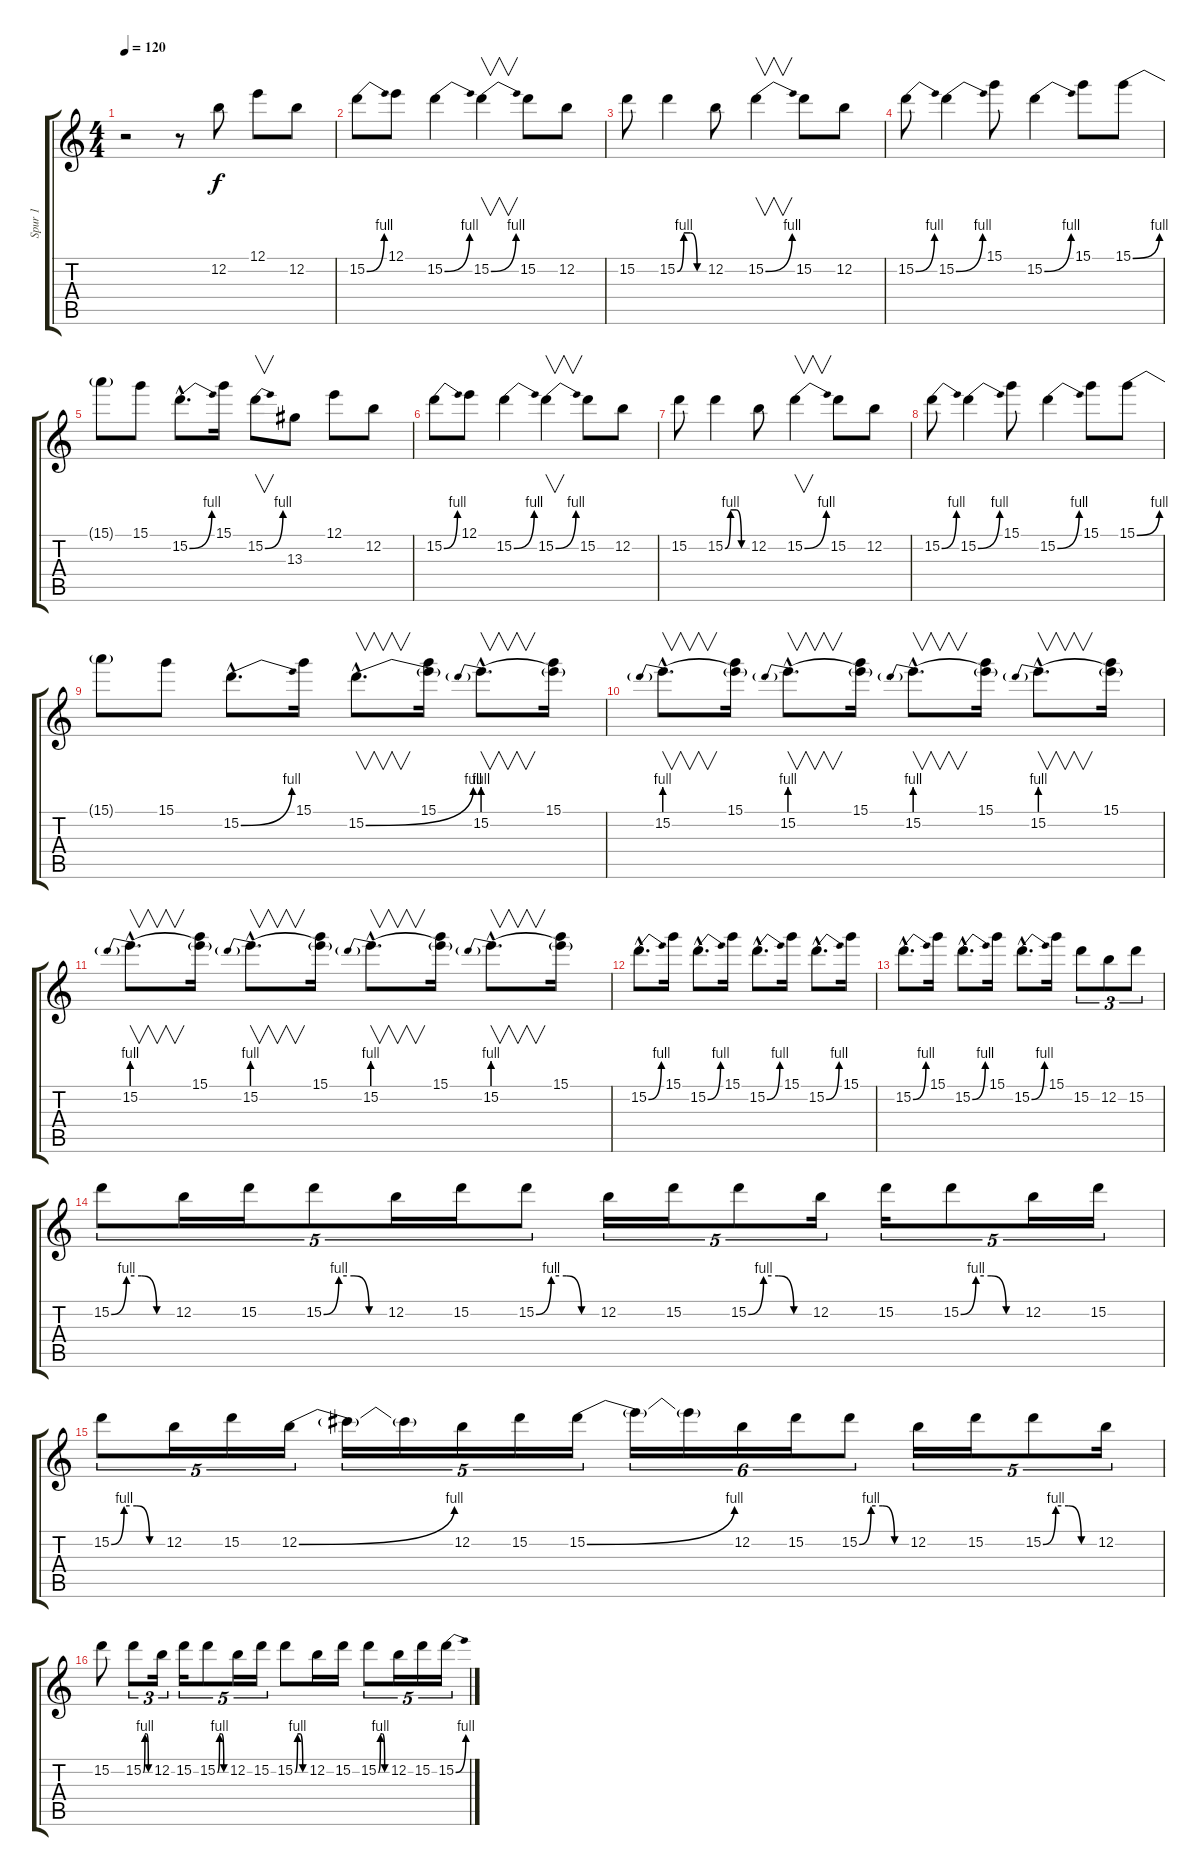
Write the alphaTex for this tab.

\track ("Spur 1" "Spur 1") {instrument overdrivenguitar}
\staff {score tabs}
\tuning (E4 B3 G3 D3 A2 E2) {hide}
\ts (4 4)
\tempo 120
\clef g2
\ks c
r.2{dy f instrument overdrivenguitar} r.8 12.2.8 12.1.8 12.2.8 |
15.2{be (bend 0 0 60 4)}.8 12.1.8 15.2{be (bend 0 0 60 4)}.4 15.2{be (bend 0 0 60 4)}.4{v} 15.2.8 12.2.8 |
15.2.8 15.2{be (custom 0 0 15 4 30 4 45 0 60 0)}.4 12.2.8 15.2{be (bend 0 0 60 4)}.4{v} 15.2.8 12.2.8 |
15.2{be (bend 0 0 60 4)}.8 15.2{be (bend 0 0 60 4)}.4 15.1.8 15.2{be (bend 0 0 60 4)}.4 15.1.8 15.1{be (bend 0 0 60 4)}.8 |
15.1{t}.8 15.1.8 15.2{be (bend 0 0 60 4) hac}.8{d} 15.1.16 15.2{be (bend 0 0 60 4)}.8{v} 13.3.8 12.1.8 12.2.8 |
15.2{be (bend 0 0 60 4)}.8 12.1.8 15.2{be (bend 0 0 60 4)}.4 15.2{be (bend 0 0 60 4)}.4{v} 15.2.8 12.2.8 |
15.2.8 15.2{be (custom 0 0 15 4 30 4 45 0 60 0)}.4 12.2.8 15.2{be (bend 0 0 60 4)}.4{v} 15.2.8 12.2.8 |
15.2{be (bend 0 0 60 4)}.8 15.2{be (bend 0 0 60 4)}.4 15.1.8 15.2{be (bend 0 0 60 4)}.4 15.1.8 15.1{be (bend 0 0 60 4)}.8 |
15.1{t}.8 15.1.8 15.2{be (bend 0 0 60 4) hac}.8{d} 15.1.16 15.2{be (bend 0 0 60 4) hac}.8{v d} (15.1 15.2{t}).16 15.2{be (prebend 0 4 60 4) hac}.8{v d} (15.1 15.2{t}).16 |
15.2{be (prebend 0 4 60 4) hac}.8{v d} (15.1 15.2{t}).16 15.2{be (prebend 0 4 60 4) hac}.8{v d} (15.1 15.2{t}).16 15.2{be (prebend 0 4 60 4) hac}.8{v d} (15.1 15.2{t}).16 15.2{be (prebend 0 4 60 4) hac}.8{v d} (15.1 15.2{t}).16 |
15.2{be (prebend 0 4 60 4) hac}.8{v d} (15.1 15.2{t}).16 15.2{be (prebend 0 4 60 4) hac}.8{v d} (15.1 15.2{t}).16 15.2{be (prebend 0 4 60 4) hac}.8{v d} (15.1 15.2{t}).16 15.2{be (prebend 0 4 60 4) hac}.8{v d} (15.1 15.2{t}).16 |
15.2{be (bend 0 0 60 4) hac}.8{d} 15.1.16 15.2{be (bend 0 0 60 4) hac}.8{d} 15.1.16 15.2{be (bend 0 0 60 4) hac}.8{d} 15.1.16 15.2{be (bend 0 0 60 4) hac}.8{d} 15.1.16 |
15.2{be (bend 0 0 60 4) hac}.8{d} 15.1.16 15.2{be (bend 0 0 60 4) hac}.8{d} 15.1.16 15.2{be (bend 0 0 60 4) hac}.8{d} 15.1.16 15.2.8{tu (3 2)} 12.2.8{tu (3 2)} 15.2.8{tu (3 2)} |
15.2{be (custom 0 0 15 4 30 4 45 0 60 0)}.8{tu (5 4)} 12.2.16{tu (5 4)} 15.2.16{tu (5 4)} 15.2{be (custom 0 0 15 4 30 4 45 0 60 0)}.8{tu (5 4)} 12.2.16{tu (5 4)} 15.2.16{tu (5 4)} 15.2{be (custom 0 0 15 4 30 4 45 0 60 0)}.8{tu (5 4)} 12.2.16{tu (5 4)} 15.2.16{tu (5 4)} 15.2{be (custom 0 0 15 4 30 4 45 0 60 0)}.8{tu (5 4)} 12.2.16{tu (5 4)} 15.2.16{tu (5 4)} 15.2{be (custom 0 0 15 4 30 4 45 0 60 0)}.8{tu (5 4)} 12.2.16{tu (5 4)} 15.2.16{tu (5 4)} |
15.2{be (custom 0 0 15 4 30 4 45 0 60 0)}.8{tu (5 4)} 12.2.16{tu (5 4)} 15.2.16{tu (5 4)} 12.2{be (bend 0 0 60 4)}.16{tu (5 4)} 12.2{t}.16{tu (5 4)} 12.2{t}.16{tu (5 4)} 12.2.16{tu (5 4)} 15.2.16{tu (5 4)} 15.2{be (bend 0 0 60 4)}.16{tu (5 4)} 15.2{t}.16{tu (6 4)} 15.2{t}.16{tu (6 4)} 12.2.16{tu (6 4)} 15.2.16{tu (6 4)} 15.2{be (custom 0 0 15 4 30 4 45 0 60 0)}.8{tu (6 4)} 12.2.16{tu (5 4)} 15.2.16{tu (5 4)} 15.2{be (custom 0 0 15 4 30 4 45 0 60 0)}.8{tu (5 4)} 12.2.16{tu (5 4)} |
15.2.8 15.2{be (custom 0 0 15 4 30 4 45 0 60 0)}.8{tu (3 2)} 12.2.16{tu (3 2)} 15.2.16{tu (5 4)} 15.2{be (custom 0 0 15 4 30 4 45 0 60 0)}.8{tu (5 4)} 12.2.16{tu (5 4)} 15.2.16{tu (5 4)} 15.2{be (custom 0 0 15 4 30 4 45 0 60 0)}.8 12.2.16 15.2.16 15.2{be (custom 0 0 15 4 30 4 45 0 60 0)}.8{tu (5 4)} 12.2.16{tu (5 4)} 15.2.16{tu (5 4)} 15.2{be (bend 0 0 60 4)}.16{tu (5 4)}
